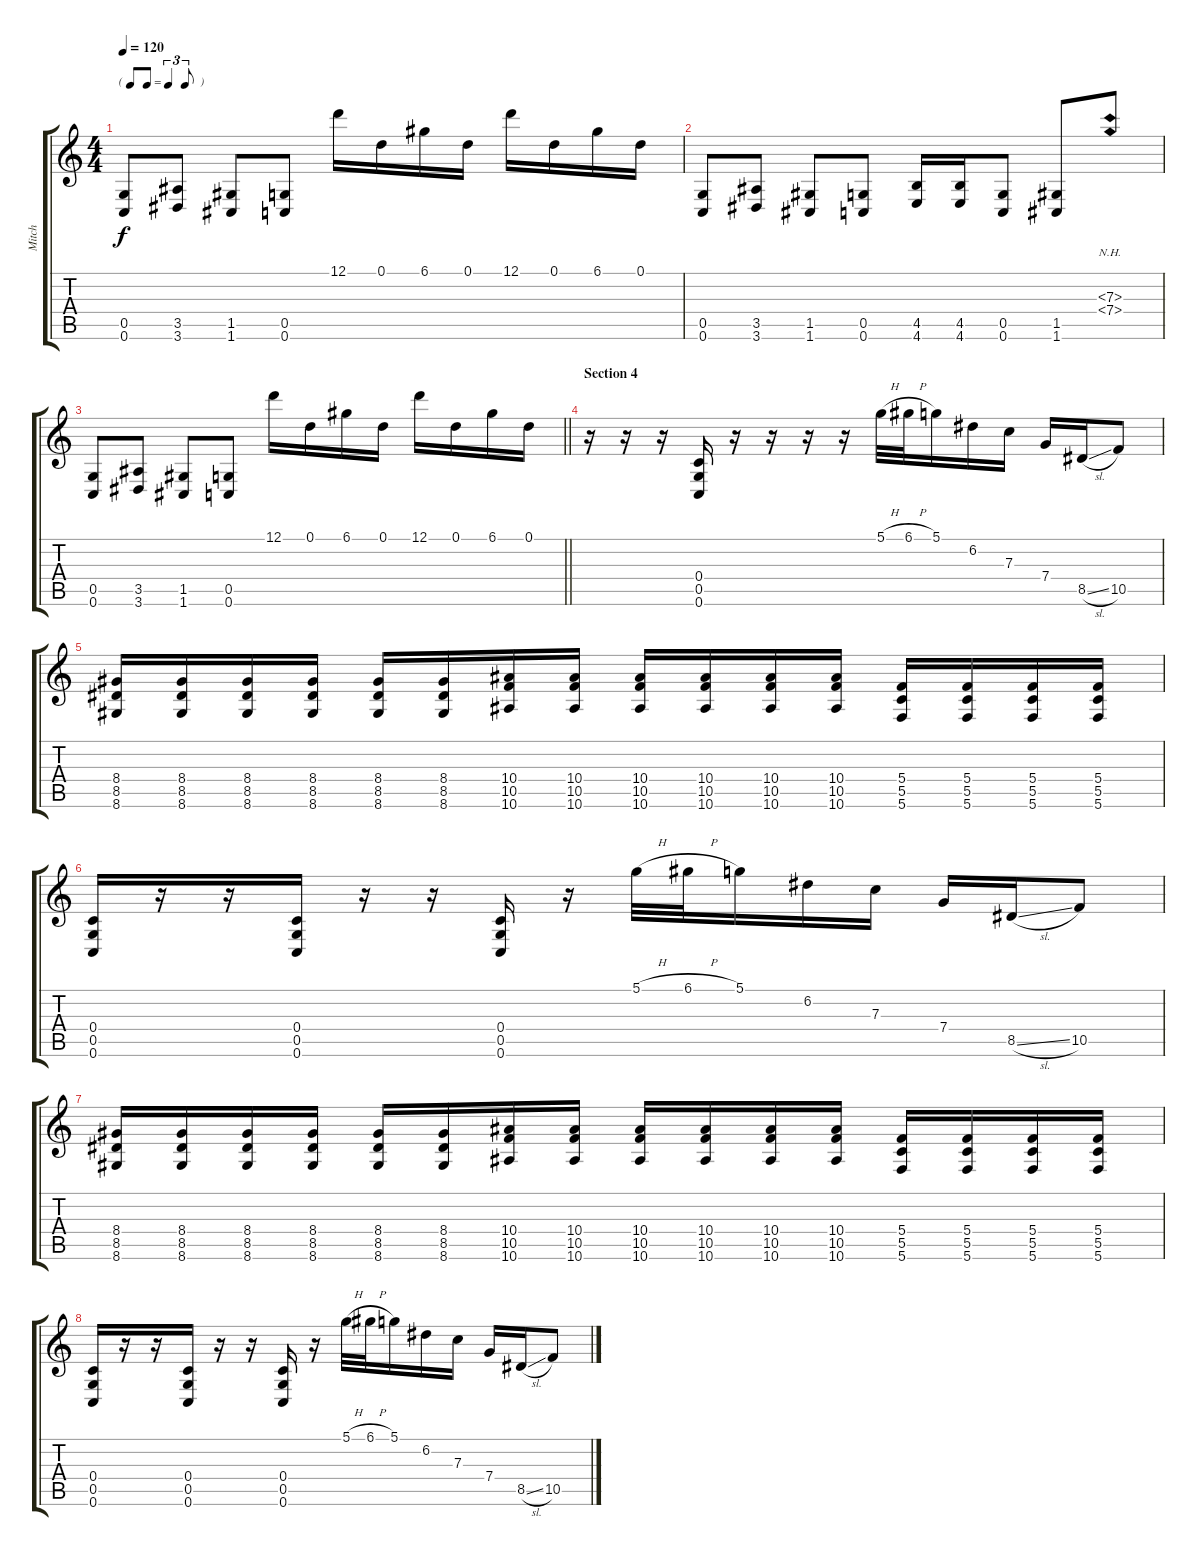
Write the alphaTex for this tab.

\track ("Mitch" "Mitch") {instrument overdrivenguitar}
\staff {score tabs}
\tuning (D4 A3 F3 C3 G2 C2) {hide}
\ts (4 4)
\tf triplet8th
\tempo 120
\clef g2
\ks c
(0.5 0.6).8{dy f} (3.5 3.6).8 (1.5 1.6).8 (0.5 0.6).8 12.1.16 0.1.16 6.1.16 0.1.16 12.1.16 0.1.16 6.1.16 0.1.16 |
(0.5 0.6).8 (3.5 3.6).8 (1.5 1.6).8 (0.5 0.6).8 (4.5 4.6).16 (4.5 4.6).16 (0.5 0.6).8 (1.5 1.6).8 (7.3{nh} 7.4{nh}).8 |
\barLineRight lightlight
(0.5 0.6).8 (3.5 3.6).8 (1.5 1.6).8 (0.5 0.6).8 12.1.16 0.1.16 6.1.16 0.1.16 12.1.16 0.1.16 6.1.16 0.1.16 |
\section ("" "Section 4")
r.16 r.16 r.16 (0.4 0.5 0.6).16 r.16 r.16 r.16 r.16 5.1{h}.32 6.1{h}.32 5.1.16 6.2.16 7.3.16 7.4.16 8.5{sl}.16 10.5.8 |
(8.4 8.5 8.6).16 (8.4 8.5 8.6).16 (8.4 8.5 8.6).16 (8.4 8.5 8.6).16 (8.4 8.5 8.6).16 (8.4 8.5 8.6).16 (10.4 10.5 10.6).16 (10.4 10.5 10.6).16 (10.4 10.5 10.6).16 (10.4 10.5 10.6).16 (10.4 10.5 10.6).16 (10.4 10.5 10.6).16 (5.4 5.5 5.6).16 (5.4 5.5 5.6).16 (5.4 5.5 5.6).16 (5.4 5.5 5.6).16 |
(0.4 0.5 0.6).16 r.16 r.16 (0.4 0.5 0.6).16 r.16 r.16 (0.4 0.5 0.6).16 r.16 5.1{h}.32 6.1{h}.32 5.1.16 6.2.16 7.3.16 7.4.16 8.5{sl}.16 10.5.8 |
(8.4 8.5 8.6).16 (8.4 8.5 8.6).16 (8.4 8.5 8.6).16 (8.4 8.5 8.6).16 (8.4 8.5 8.6).16 (8.4 8.5 8.6).16 (10.4 10.5 10.6).16 (10.4 10.5 10.6).16 (10.4 10.5 10.6).16 (10.4 10.5 10.6).16 (10.4 10.5 10.6).16 (10.4 10.5 10.6).16 (5.4 5.5 5.6).16 (5.4 5.5 5.6).16 (5.4 5.5 5.6).16 (5.4 5.5 5.6).16 |
(0.4 0.5 0.6).16 r.16 r.16 (0.4 0.5 0.6).16 r.16 r.16 (0.4 0.5 0.6).16 r.16 5.1{h}.32 6.1{h}.32 5.1.16 6.2.16 7.3.16 7.4.16 8.5{sl}.16 10.5.8
